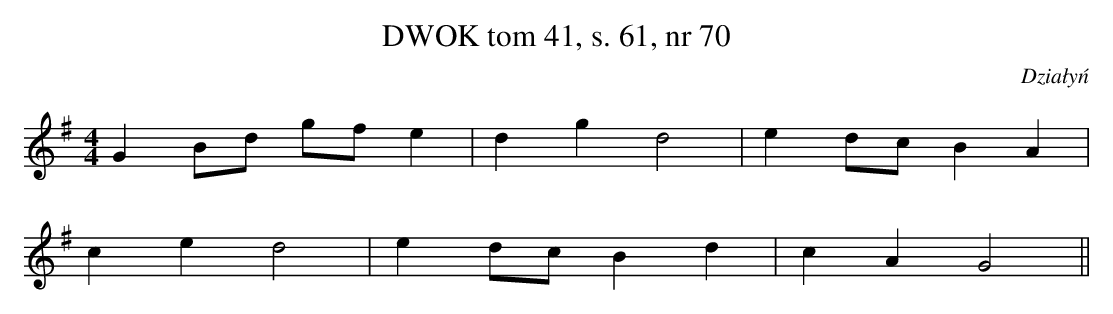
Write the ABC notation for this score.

X:1
T:DWOK tom 41, s. 61, nr 70
O:Działyń
L:1/16
M:4/4
K:G
G4B2d2 g2f2e4|d4g4 d8|e4d2c2 B4A4|
c4e4 d8|e4d2c2 B4d4|c4A4 G8||
